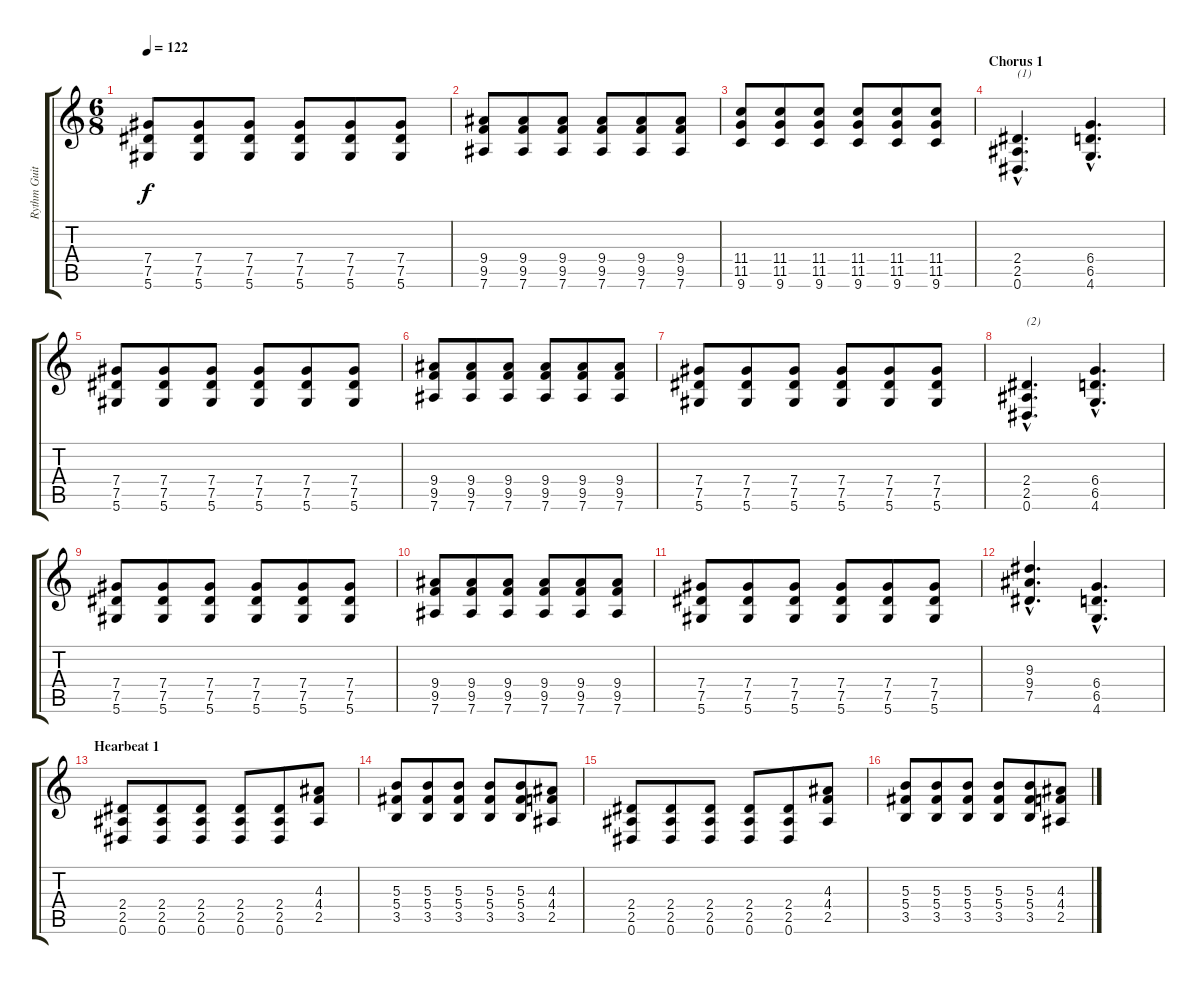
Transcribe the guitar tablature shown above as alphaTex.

\track ("Rythm Guitar" "Rythm Guit") {instrument distortionguitar}
\staff {score tabs}
\tuning (Eb4 Bb3 Gb3 Db3 Ab2 Eb2) {hide}
\ts (6 8)
\tempo 122
\clef g2
\ks c
(7.4 7.5 5.6).8{dy f} (7.4 7.5 5.6).8 (7.4 7.5 5.6).8 (7.4 7.5 5.6).8 (7.4 7.5 5.6).8 (7.4 7.5 5.6).8 |
(9.4 9.5 7.6).8 (9.4 9.5 7.6).8 (9.4 9.5 7.6).8 (9.4 9.5 7.6).8 (9.4 9.5 7.6).8 (9.4 9.5 7.6).8 |
(11.4 11.5 9.6).8 (11.4 11.5 9.6).8 (11.4 11.5 9.6).8 (11.4 11.5 9.6).8 (11.4 11.5 9.6).8 (11.4 11.5 9.6).8 |
\section ("" "Chorus 1")
(2.4{hac} 2.5{hac} 0.6{hac}).4{d txt "(1)"} (6.4{hac} 6.5{hac} 4.6{hac}).4{d} |
(7.4 7.5 5.6).8 (7.4 7.5 5.6).8 (7.4 7.5 5.6).8 (7.4 7.5 5.6).8 (7.4 7.5 5.6).8 (7.4 7.5 5.6).8 |
(9.4 9.5 7.6).8 (9.4 9.5 7.6).8 (9.4 9.5 7.6).8 (9.4 9.5 7.6).8 (9.4 9.5 7.6).8 (9.4 9.5 7.6).8 |
(7.4 7.5 5.6).8 (7.4 7.5 5.6).8 (7.4 7.5 5.6).8 (7.4 7.5 5.6).8 (7.4 7.5 5.6).8 (7.4 7.5 5.6).8 |
(2.4{hac} 2.5{hac} 0.6{hac}).4{d txt "(2)"} (6.4{hac} 6.5{hac} 4.6{hac}).4{d} |
(7.4 7.5 5.6).8 (7.4 7.5 5.6).8 (7.4 7.5 5.6).8 (7.4 7.5 5.6).8 (7.4 7.5 5.6).8 (7.4 7.5 5.6).8 |
(9.4 9.5 7.6).8 (9.4 9.5 7.6).8 (9.4 9.5 7.6).8 (9.4 9.5 7.6).8 (9.4 9.5 7.6).8 (9.4 9.5 7.6).8 |
(7.4 7.5 5.6).8 (7.4 7.5 5.6).8 (7.4 7.5 5.6).8 (7.4 7.5 5.6).8 (7.4 7.5 5.6).8 (7.4 7.5 5.6).8 |
(9.3{hac} 9.4{hac} 7.5{hac}).4{d} (6.4{hac} 6.5{hac} 4.6{hac}).4{d} |
\section ("" "Hearbeat 1")
(2.4 2.5 0.6).8 (2.4 2.5 0.6).8 (2.4 2.5 0.6).8 (2.4 2.5 0.6).8 (2.4 2.5 0.6).8 (4.3 4.4 2.5).8 |
(5.3 5.4 3.5).8 (5.3 5.4 3.5).8 (5.3 5.4 3.5).8 (5.3 5.4 3.5).8 (5.3 5.4 3.5).8 (4.3 4.4 2.5).8 |
(2.4 2.5 0.6).8 (2.4 2.5 0.6).8 (2.4 2.5 0.6).8 (2.4 2.5 0.6).8 (2.4 2.5 0.6).8 (4.3 4.4 2.5).8 |
(5.3 5.4 3.5).8 (5.3 5.4 3.5).8 (5.3 5.4 3.5).8 (5.3 5.4 3.5).8 (5.3 5.4 3.5).8 (4.3 4.4 2.5).8
